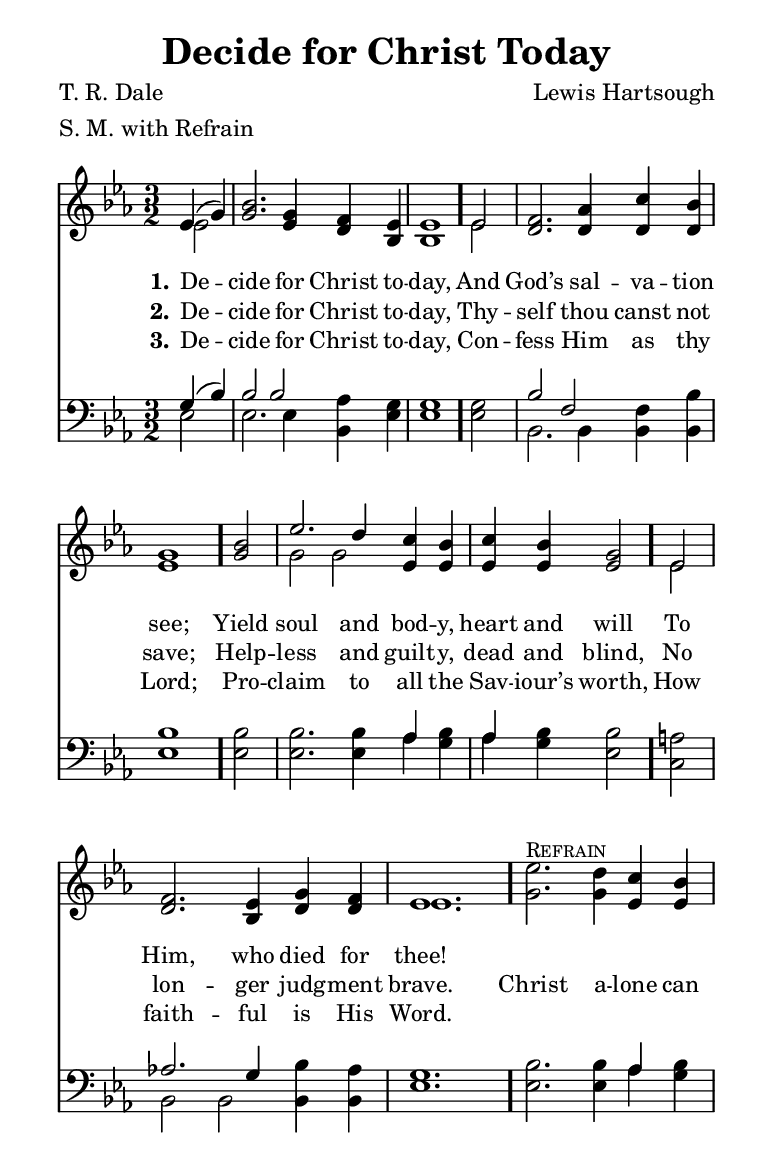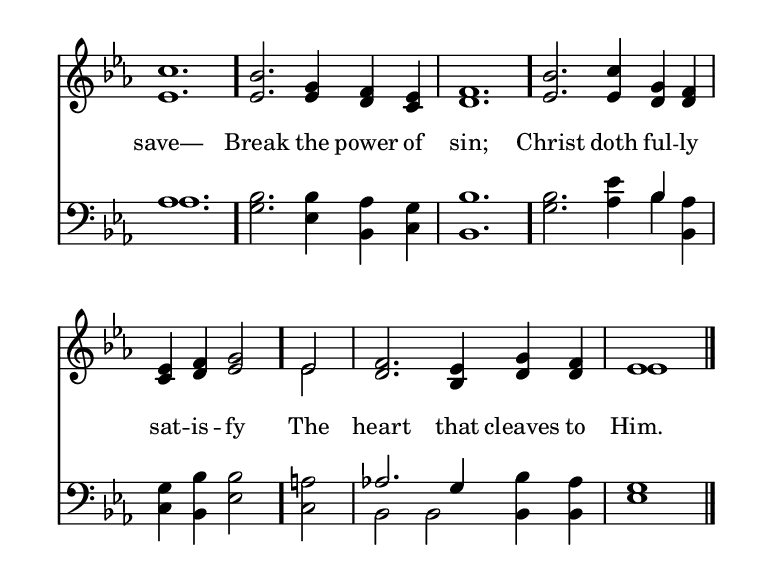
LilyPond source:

\include "common/global.ily"
\paper {
  \include "common/paper.ily"
}

\header{
  %gospel
  hymnnumber = "79"
  title = "Decide for Christ Today" % not found at hymnary.org
  tunename = "Welcome Voice" % see https://hymnary.org/tune/welcome_voice_hartsough
  meter = "S. M. with Refrain"
  poet = "T. R. Dale" % not found at hymnary.org
  composer = "Lewis Hartsough" % see https://hymnary.org/tune/welcome_voice_hartsough
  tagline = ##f
}

% for fermata in MIDI
ta = { \tempo 4=140 }
tb = { \tempo 4=70  }

patternAA = { c4( c4) | c2. c4 c4 c4 | c1 }
patternAB = { c2      | c2. c4 c4 c4 | c1 }
patternAC = { c4( c4) | c2  c2 c4 c4 | c1 }

patternBA = { \patternAB }
patternBB = { c2 | c2 c2 c4 c4 | c1 }

patternCA = { c2 | c2. c4 c4 c4 | c4 c4 c2 }
patternCB = { c2 | c2  c2 c4 c4 | c4 c4 c2 }

patternDA = { c2 | c2. c4 c4 c4 | c1. }
patternDB = { c2 | c2  c2 c4 c4 | c1. }

patternEA = { c2. c4 c4 c4 | c1. }

patternFA = { c2. c4 c4 c4 | c4 c4 c2 }

patternGA = { c2 | c2. c4 c4 c4 | c1 }
patternGB = { c2 | c2  c2 c4 c4 | c1 }

global = {
  \include "common/overrides.ily"
  \override Staff.TimeSignature.style = #'numbered
  \time 3/2
  \override Score.MetronomeMark.transparent = ##t % hide all fermata changes too
  \ta
  \key ees \major
  \partial 2
  \autoBeamOff
}

notesSoprano = {
\global
\relative c' {

  \changePitch \patternAA { ees g | bes g f ees | ees }
  \changePitch \patternBA { ees | f aes c bes | g }
  \changePitch \patternCA { bes | ees d c bes | c bes g }
  \changePitch \patternDA { ees | f ees g f | ees }

  << s^\markup { \small \caps "Refrain" }
  \changePitch \patternEA { ees' d c bes | c } >>
  \changePitch \patternEA { bes g f ees | f }
  \changePitch \patternFA { bes c g f | ees f g }
  \changePitch \patternGA { ees | f ees g f | ees }

  \bar "|."

}
}

notesAlto = {
\global
\relative e' {

  \changePitch \patternAB { ees | g ees d bes | bes }
  \changePitch \patternBA { ees | d d d d | ees }
  \changePitch \patternCB { g | g g ees ees | ees ees ees }
  \changePitch \patternDA { ees | d bes d d | ees }

  \changePitch \patternEA { g g ees ees | ees }
  \changePitch \patternEA { ees ees d c | d }
  \changePitch \patternFA { ees ees d d | c d ees }
  \changePitch \patternGA { ees | d bes d d | ees }

}
}

notesTenor = {
\global
\relative a {

  \changePitch \patternAC { g bes | bes bes aes g | g }
  \changePitch \patternBB { g | bes f f bes | bes }
  \changePitch \patternCA { bes | bes bes aes bes | aes bes bes }
  \changePitch \patternDA { a | aes! g bes aes | g }

  \changePitch \patternEA { bes bes aes bes | aes }
  \changePitch \patternEA { bes bes aes g | bes }
  \changePitch \patternFA { bes ees bes aes | g bes bes }
  \changePitch \patternGA { a | aes! g bes aes | g }

}
}

notesBass = {
\global
\relative f {

  \changePitch \patternAB { ees | ees ees bes ees | ees }
  \changePitch \patternBA { ees | bes bes bes bes | ees }
  \changePitch \patternCA { ees | ees ees aes g | aes g ees }
  \changePitch \patternDB { c | bes bes bes bes | ees }

  \changePitch \patternEA { ees ees aes g | aes }
  \changePitch \patternEA { g ees bes c | bes }
  \changePitch \patternFA { g' aes bes bes, | c bes ees }
  \changePitch \patternGB { c | bes bes bes bes | ees }

}
}

Refrain = \lyricmode {

Christ a -- lone can save— \bar "."
Break the power of sin; \bar "."
Christ doth ful -- ly sat -- is -- fy \bar "."
The heart that cleaves to Him. \bar "."

}

wordsA = \lyricmode {
\set stanza = "1."

De -- cide for Christ to -- day, \bar "."
And God’s sal -- va -- tion see; \bar "." \eogbreak
Yield soul and bod -- y, heart and will \bar "."
To Him, who died for thee! \bar "." \eogbreak

}

wordsB = \lyricmode {
\set stanza = "2."

De -- cide for Christ to -- day,
Thy -- self thou canst not save;
Help -- less and guilt -- y, dead and blind,
No lon -- ger judg -- ment brave.

\Refrain

}

wordsC = \lyricmode {
\set stanza = "3."

De -- cide for Christ to -- day,
Con -- fess Him as thy Lord;
Pro -- claim to all the Sav -- iour’s worth,
How faith -- ful is His Word.

}

\score {
  \context ChoirStaff <<
    \context Staff = upper <<
      \set Staff.autoBeaming = ##f
      \set ChoirStaff.systemStartDelimiter = #'SystemStartBar
      \set ChoirStaff.printPartCombineTexts = ##f
      \partcombine #'(2 . 11) \notesSoprano \notesAlto
      \context NullVoice = sopranos { \voiceOne << \notesSoprano >> }
      \context Lyrics = one   \lyricsto sopranos \wordsA
      \context Lyrics = two   \lyricsto sopranos \wordsB
      \context Lyrics = three \lyricsto sopranos \wordsC
    >>
    \context Staff = men <<
      \set Staff.autoBeaming = ##f
      \clef bass
      \set ChoirStaff.printPartCombineTexts = ##f
      \partcombine #'(2 . 11) \notesTenor \notesBass
    >>
  >>
  \layout {
    \include "common/layout.ily"
  }
  #(cond ((ly:get-option 'eog-midi-permitted) #{ \midi{
    \include "common/midi.ily"
  } #}))
}

\version "2.19.49"  % necessary for upgrading to future LilyPond versions.

% vi:set et ts=2 sw=2 ai nocindent syntax=lilypond:
